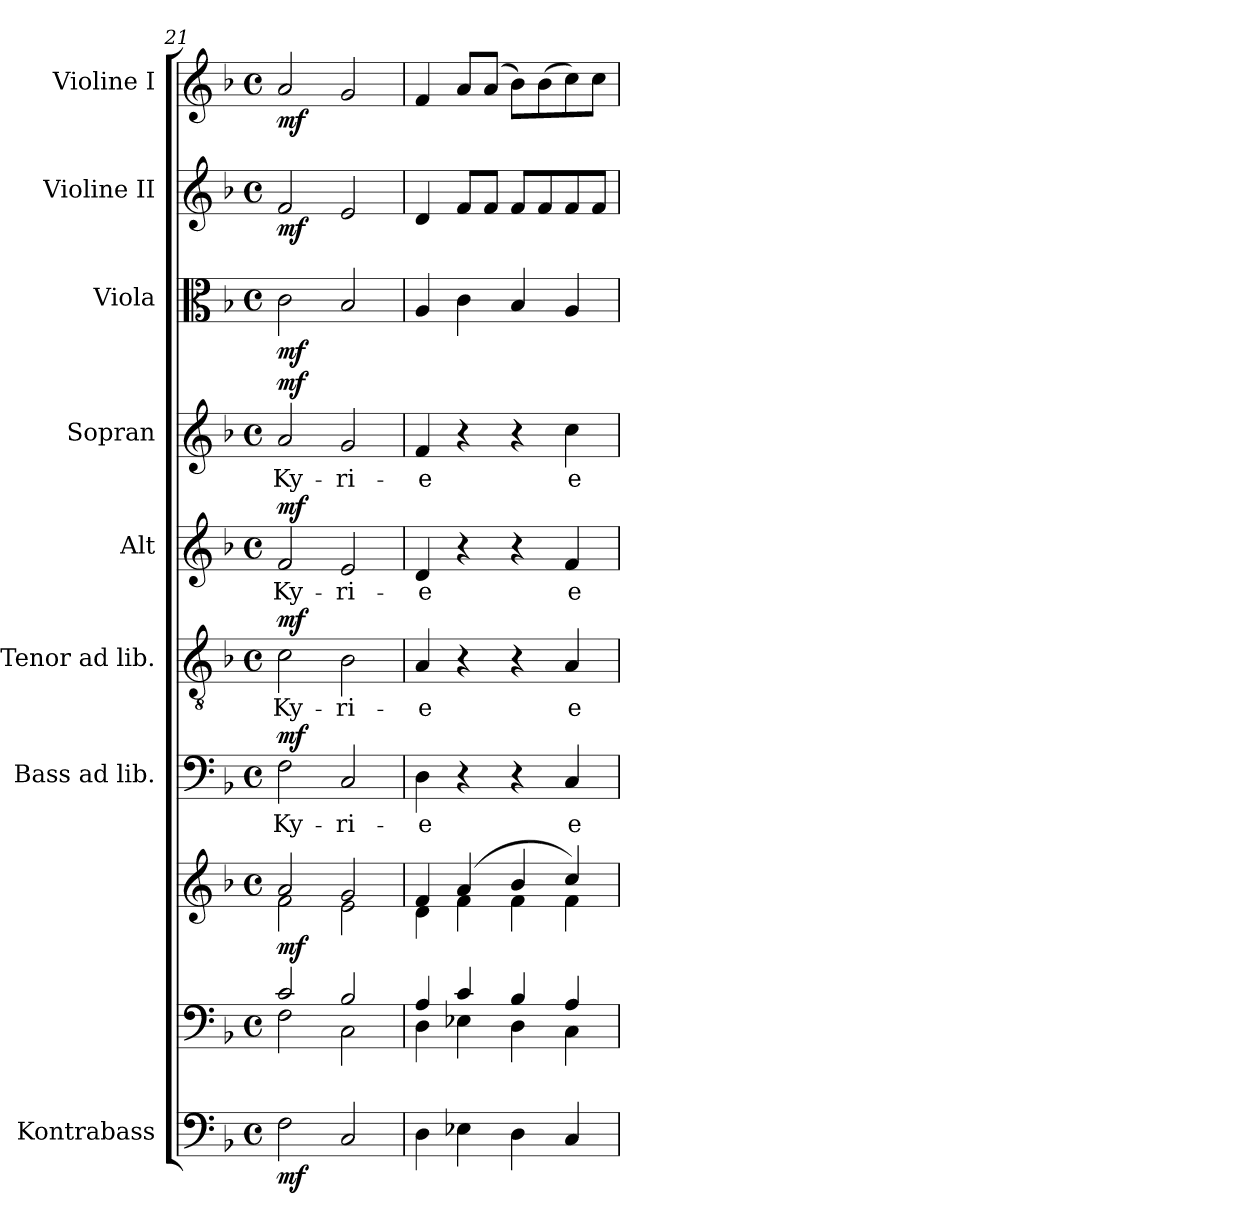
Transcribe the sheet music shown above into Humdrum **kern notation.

**kern	**dynam	**kern	**kern	**dynam	**kern	**text	**dynam	**kern	**text	**dynam	**kern	**text	**dynam	**kern	**text	**dynam	**kern	**dynam	**kern	**dynam	**kern	**dynam
*part9	*part9	*part8	*part8	*part8	*part7	*part7	*part7	*part6	*part6	*part6	*part5	*part5	*part5	*part4	*part4	*part4	*part3	*part3	*part2	*part2	*part1	*part1
*staff10	*staff10	*staff9	*staff8	*staff8/9	*staff7	*staff7	*staff7	*staff6	*staff6	*staff6	*staff5	*staff5	*staff5	*staff4	*staff4	*staff4	*staff3	*staff3	*staff2	*staff2	*staff1	*staff1
*I"Kontrabass	*	*	*	*	*I"Bass ad lib.	*	*	*I"Tenor ad lib.	*	*	*I"Alt	*	*	*I"Sopran	*	*	*I"Viola	*	*I"Violine II	*	*I"Violine I	*
*I'Kb.	*	*	*	*	*I'B.	*	*	*I'T.	*	*	*I'A.	*	*	*I'S.	*	*	*I'Vla.	*	*I'Vl. II	*	*I'Vl. I	*
*clefF4	*	*clefF4	*clefG2	*	*clefF4	*	*	*clefGv2	*	*	*clefG2	*	*	*clefG2	*	*	*clefC3	*	*clefG2	*	*clefG2	*
*ITrd7c12	*	*	*	*	*	*	*	*	*	*	*	*	*	*	*	*	*	*	*	*	*	*
*k[b-]	*	*k[b-]	*k[b-]	*	*k[b-]	*	*	*k[b-]	*	*	*k[b-]	*	*	*k[b-]	*	*	*k[b-]	*	*k[b-]	*	*k[b-]	*
*F:	*	*F:	*F:	*	*F:	*	*	*F:	*	*	*F:	*	*	*F:	*	*	*F:	*	*F:	*	*F:	*
*M4/4	*	*M4/4	*M4/4	*	*M4/4	*	*	*M4/4	*	*	*M4/4	*	*	*M4/4	*	*	*M4/4	*	*M4/4	*	*M4/4	*
*met(c)	*	*met(c)	*met(c)	*	*met(c)	*	*	*met(c)	*	*	*met(c)	*	*	*met(c)	*	*	*met(c)	*	*met(c)	*	*met(c)	*
=21	=21	=21	=21	=21	=21	=21	=21	=21	=21	=21	=21	=21	=21	=21	=21	=21	=21	=21	=21	=21	=21	=21
*	*	*^	*^	*	*	*	*	*	*	*	*	*	*	*	*	*	*	*	*	*	*	*
!	!LO:DY:b	!	!	!	!	!LO:DY:b	!	!LO:LY:b	!LO:DY:a	!	!LO:LY:b	!LO:DY:a	!	!LO:LY:b	!LO:DY:a	!	!LO:LY:b	!LO:DY:a	!	!LO:DY:b	!	!LO:DY:b	!	!LO:DY:b
2FF\	mf	2c/	2F\	2a/	2f\	mf	2F\	Ky-	mf	2c\	Ky-	mf	2f/	Ky-	mf	2a/	Ky-	mf	2c\	mf	2f/	mf	2a/	mf
!	!	!	!	!	!	!	!	!LO:LY:b	!	!	!LO:LY:b	!	!	!LO:LY:b	!	!	!LO:LY:b	!	!	!	!	!	!	!
2CC/	.	2B-/	2C\	2g/	2e\	.	2C/	-ri-	.	2B-\	-ri-	.	2e/	-ri-	.	2g/	-ri-	.	2B-/	.	2e/	.	2g/	.
=22	=22	=22	=22	=22	=22	=22	=22	=22	=22	=22	=22	=22	=22	=22	=22	=22	=22	=22	=22	=22	=22	=22	=22	=22
!	!	!	!	!	!	!	!	!LO:LY:b	!	!	!LO:LY:b	!	!	!LO:LY:b	!	!	!LO:LY:b	!	!	!	!	!	!	!
4DD\	.	4A/	4D\	4f/	4d\	.	4D\	-e	.	4A/	-e	.	4d/	-e	.	4f/	-e	.	4A/	.	4d/	.	4f/	.
4EE-X\	.	4c/	4E-X\	(4a/	4f\	.	4r	.	.	4r	.	.	4r	.	.	4r	.	.	4c\	.	8f/L	.	8a/L	.
.	.	.	.	.	.	.	.	.	.	.	.	.	.	.	.	.	.	.	.	.	8f/J	.	(8a/J	.
4DD\	.	4B-/	4D\	4b-/	4f\	.	4r	.	.	4r	.	.	4r	.	.	4r	.	.	4B-/	.	8f/L	.	8b-\L)	.
.	.	.	.	.	.	.	.	.	.	.	.	.	.	.	.	.	.	.	.	.	8f/	.	(>8b-\	.
!	!	!	!	!	!	!	!	!LO:LY:b	!	!	!LO:LY:b	!	!	!LO:LY:b	!	!	!LO:LY:b	!	!	!	!	!	!	!
4CC/	.	4A/	4C\	4cc/)	4f\	.	4C/	e-	.	4A/	e-	.	4f/	e-	.	4cc\	e-	.	4A/	.	8f/	.	8cc\)	.
.	.	.	.	.	.	.	.	.	.	.	.	.	.	.	.	.	.	.	.	.	8f/J	.	8cc\J	.
*	*	*v	*v	*	*	*	*	*	*	*	*	*	*	*	*	*	*	*	*	*	*	*	*	*
*	*	*	*v	*v	*	*	*	*	*	*	*	*	*	*	*	*	*	*	*	*	*	*	*
=	=	=	=	=	=	=	=	=	=	=	=	=	=	=	=	=	=	=	=	=	=	=
*-	*-	*-	*-	*-	*-	*-	*-	*-	*-	*-	*-	*-	*-	*-	*-	*-	*-	*-	*-	*-	*-	*-
